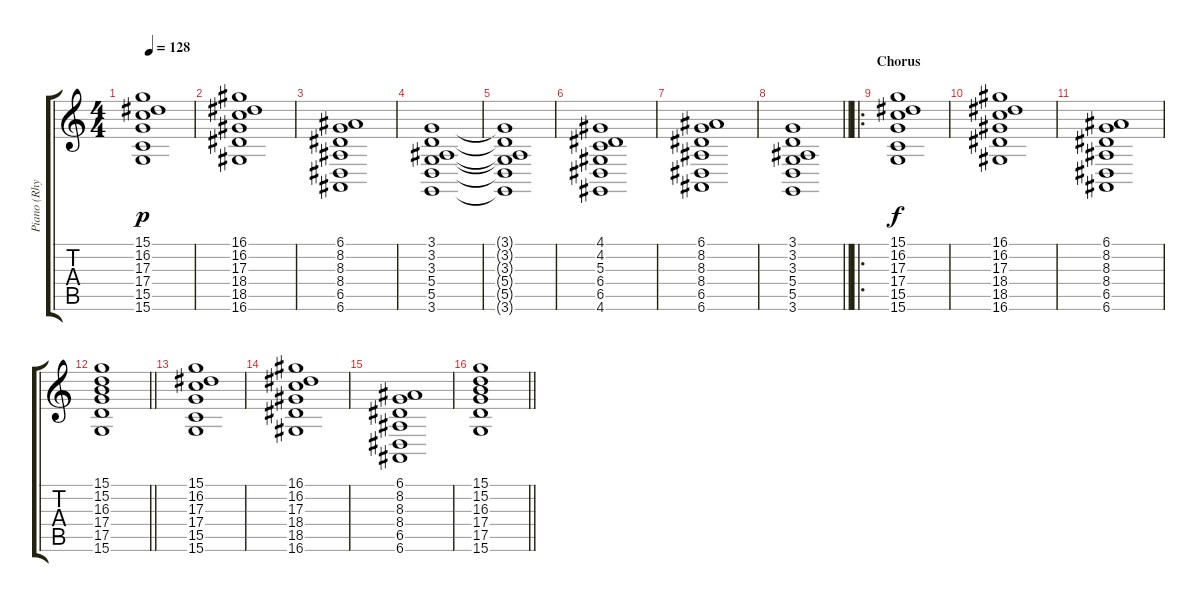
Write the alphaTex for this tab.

\track ("Piano (Rhytm)" "Piano (Rhy") {instrument brightacousticpiano}
\staff {score tabs}
\tuning (E4 B3 G3 D3 A2 E2) {hide}
\ts (4 4)
\tempo 128
\clef g2
\ks c
(15.1 16.2 17.3 17.4 15.5 15.6).1{dy p} |
(16.1 16.2 17.3 18.4 18.5 16.6).1 |
(6.1 8.2 8.3 8.4 6.5 6.6).1 |
(3.1 3.2 3.3 5.4 5.5 3.6).1 |
(3.1{t} 3.2{t} 3.3{t} 5.4{t} 5.5{t} 3.6{t}).1 |
(4.1 4.2 5.3 6.4 6.5 4.6).1 |
(6.1 8.2 8.3 8.4 6.5 6.6).1 |
\barLineRight lightlight
(3.1 3.2 3.3 5.4 5.5 3.6).1 |
\ro
\section ("" "Chorus")
(15.1 16.2 17.3 17.4 15.5 15.6).1{dy f} |
(16.1 16.2 17.3 18.4 18.5 16.6).1 |
(6.1 8.2 8.3 8.4 6.5 6.6).1 |
\barLineRight lightlight
(15.1 15.2 16.3 17.4 17.5 15.6).1 |
(15.1 16.2 17.3 17.4 15.5 15.6).1 |
(16.1 16.2 17.3 18.4 18.5 16.6).1 |
(6.1 8.2 8.3 8.4 6.5 6.6).1 |
\barLineRight lightlight
(15.1 15.2 16.3 17.4 17.5 15.6).1
